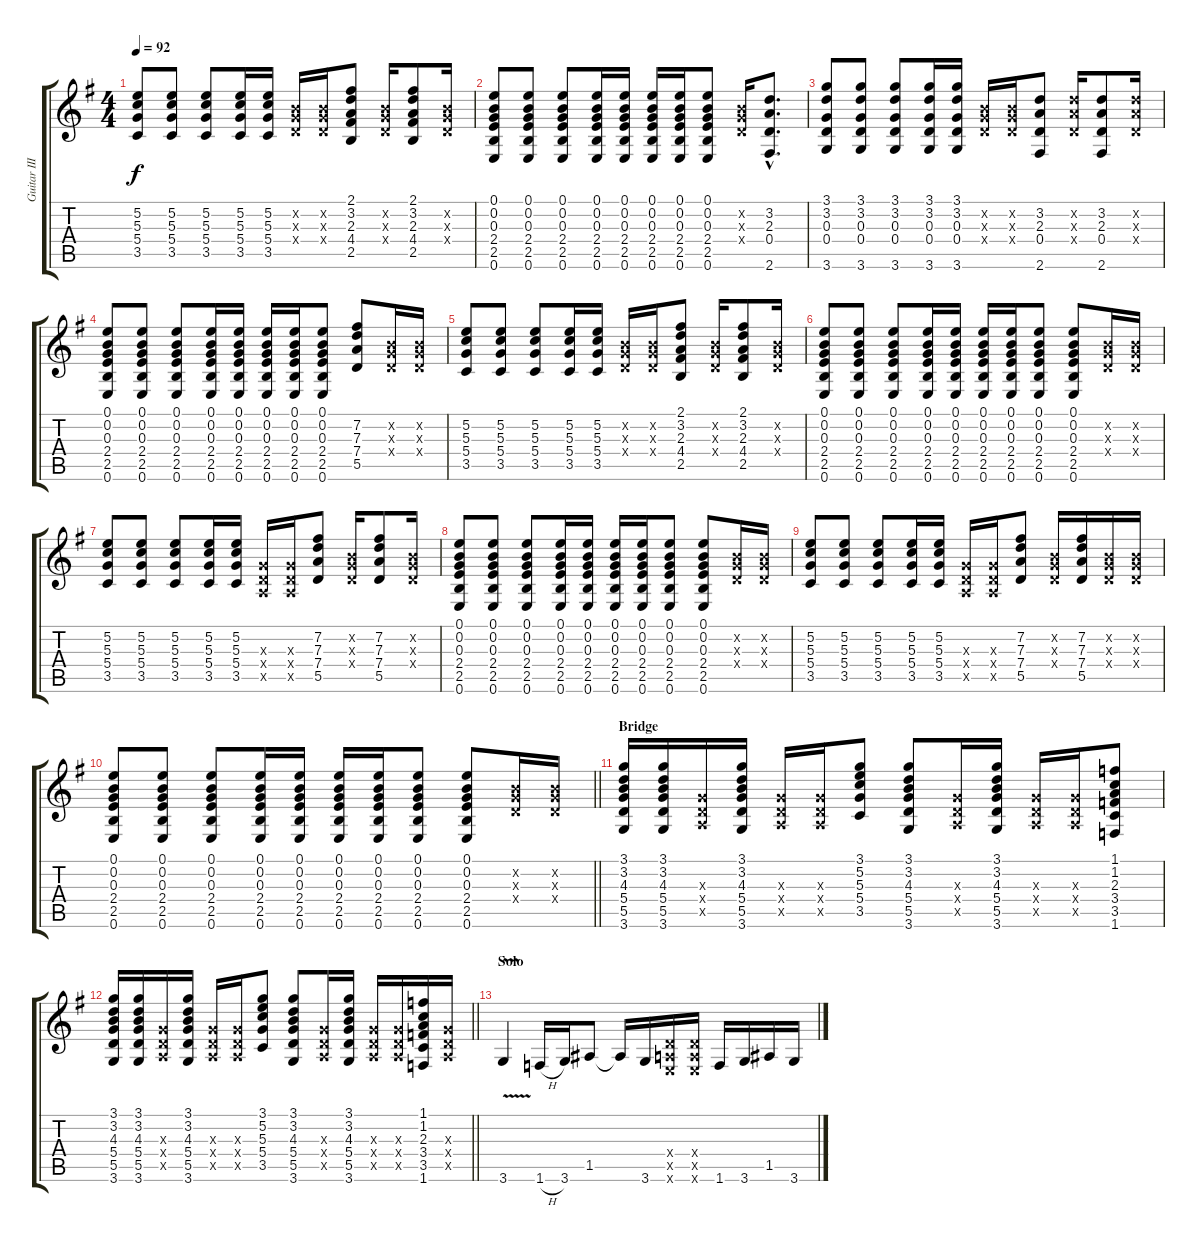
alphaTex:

\track ("Guitar III" "Guitar III") {instrument acousticguitarsteel}
\staff {score tabs}
\tuning (E4 B3 G3 D3 A2 E2) {hide}
\ts (4 4)
\tempo 92
\clef g2
\ks g
(5.2 5.3 5.4 3.5).8{dy f} (5.2 5.3 5.4 3.5).8 (5.2 5.3 5.4 3.5).8 (5.2 5.3 5.4 3.5).16 (5.2 5.3 5.4 3.5).16 (0.2{x} 0.3{x} 0.4{x}).16 (0.2{x} 0.3{x} 0.4{x}).16 (2.1 3.2 2.3 4.4 2.5).8 (0.2{x} 0.3{x} 0.4{x}).16 (2.1 3.2 2.3 4.4 2.5).8 (0.2{x} 0.3{x} 0.4{x}).16 |
(0.1 0.2 0.3 2.4 2.5 0.6).8 (0.1 0.2 0.3 2.4 2.5 0.6).8 (0.1 0.2 0.3 2.4 2.5 0.6).8 (0.1 0.2 0.3 2.4 2.5 0.6).16 (0.1 0.2 0.3 2.4 2.5 0.6).16 (0.1 0.2 0.3 2.4 2.5 0.6).16 (0.1 0.2 0.3 2.4 2.5 0.6).16 (0.1 0.2 0.3 2.4 2.5 0.6).8 (0.2{x} 0.3{x} 0.4{x}).16 (3.2{hac} 2.3{hac} 0.4{hac} 2.6{hac}).8{d} |
(3.1 3.2 0.3 0.4 3.6).8 (3.1 3.2 0.3 0.4 3.6).8 (3.1 3.2 0.3 0.4 3.6).8 (3.1 3.2 0.3 0.4 3.6).16 (3.1 3.2 0.3 0.4 3.6).16 (0.2{x} 0.3{x} 0.4{x}).16 (0.2{x} 0.3{x} 0.4{x}).16 (3.2 2.3 0.4 2.6).8 (3.2{x} 2.3{x} 0.4{x}).16 (3.2 2.3 0.4 2.6).8 (3.2{x} 2.3{x} 0.4{x}).16 |
(0.1 0.2 0.3 2.4 2.5 0.6).8 (0.1 0.2 0.3 2.4 2.5 0.6).8 (0.1 0.2 0.3 2.4 2.5 0.6).8 (0.1 0.2 0.3 2.4 2.5 0.6).16 (0.1 0.2 0.3 2.4 2.5 0.6).16 (0.1 0.2 0.3 2.4 2.5 0.6).16 (0.1 0.2 0.3 2.4 2.5 0.6).16 (0.1 0.2 0.3 2.4 2.5 0.6).8 (7.2 7.3 7.4 5.5).8 (0.2{x} 0.3{x} 0.4{x}).16 (0.2{x} 0.3{x} 0.4{x}).16 |
(5.2 5.3 5.4 3.5).8 (5.2 5.3 5.4 3.5).8 (5.2 5.3 5.4 3.5).8 (5.2 5.3 5.4 3.5).16 (5.2 5.3 5.4 3.5).16 (0.2{x} 0.3{x} 0.4{x}).16 (0.2{x} 0.3{x} 0.4{x}).16 (2.1 3.2 2.3 4.4 2.5).8 (0.2{x} 0.3{x} 0.4{x}).16 (2.1 3.2 2.3 4.4 2.5).8 (0.2{x} 0.3{x} 0.4{x}).16 |
(0.1 0.2 0.3 2.4 2.5 0.6).8 (0.1 0.2 0.3 2.4 2.5 0.6).8 (0.1 0.2 0.3 2.4 2.5 0.6).8 (0.1 0.2 0.3 2.4 2.5 0.6).16 (0.1 0.2 0.3 2.4 2.5 0.6).16 (0.1 0.2 0.3 2.4 2.5 0.6).16 (0.1 0.2 0.3 2.4 2.5 0.6).16 (0.1 0.2 0.3 2.4 2.5 0.6).8 (0.1 0.2 0.3 2.4 2.5 0.6).8 (0.2{x} 0.3{x} 0.4{x}).16 (0.2{x} 0.3{x} 0.4{x}).16 |
(5.2 5.3 5.4 3.5).8 (5.2 5.3 5.4 3.5).8 (5.2 5.3 5.4 3.5).8 (5.2 5.3 5.4 3.5).16 (5.2 5.3 5.4 3.5).16 (0.3{x} 0.4{x} 0.5{x}).16 (0.3{x} 0.4{x} 0.5{x}).16 (7.2 7.3 7.4 5.5).8 (0.2{x} 0.3{x} 0.4{x}).16 (7.2 7.3 7.4 5.5).8 (0.2{x} 0.3{x} 0.4{x}).16 |
(0.1 0.2 0.3 2.4 2.5 0.6).8 (0.1 0.2 0.3 2.4 2.5 0.6).8 (0.1 0.2 0.3 2.4 2.5 0.6).8 (0.1 0.2 0.3 2.4 2.5 0.6).16 (0.1 0.2 0.3 2.4 2.5 0.6).16 (0.1 0.2 0.3 2.4 2.5 0.6).16 (0.1 0.2 0.3 2.4 2.5 0.6).16 (0.1 0.2 0.3 2.4 2.5 0.6).8 (0.1 0.2 0.3 2.4 2.5 0.6).8 (0.2{x} 0.3{x} 0.4{x}).16 (0.2{x} 0.3{x} 0.4{x}).16 |
(5.2 5.3 5.4 3.5).8 (5.2 5.3 5.4 3.5).8 (5.2 5.3 5.4 3.5).8 (5.2 5.3 5.4 3.5).16 (5.2 5.3 5.4 3.5).16 (0.3{x} 0.4{x} 0.5{x}).16 (0.3{x} 0.4{x} 0.5{x}).16 (7.2 7.3 7.4 5.5).8 (0.2{x} 0.3{x} 0.4{x}).16 (7.2 7.3 7.4 5.5).16 (0.2{x} 0.3{x} 0.4{x}).16 (0.2{x} 0.3{x} 0.4{x}).16 |
\barLineRight lightlight
(0.1 0.2 0.3 2.4 2.5 0.6).8 (0.1 0.2 0.3 2.4 2.5 0.6).8 (0.1 0.2 0.3 2.4 2.5 0.6).8 (0.1 0.2 0.3 2.4 2.5 0.6).16 (0.1 0.2 0.3 2.4 2.5 0.6).16 (0.1 0.2 0.3 2.4 2.5 0.6).16 (0.1 0.2 0.3 2.4 2.5 0.6).16 (0.1 0.2 0.3 2.4 2.5 0.6).8 (0.1 0.2 0.3 2.4 2.5 0.6).8 (0.2{x} 0.3{x} 0.4{x}).16 (0.2{x} 0.3{x} 0.4{x}).16 |
\section ("" "Bridge")
(3.1 3.2 4.3 5.4 5.5 3.6).16 (3.1 3.2 4.3 5.4 5.5 3.6).16 (0.3{x} 0.4{x} 0.5{x}).16 (3.1 3.2 4.3 5.4 5.5 3.6).16 (0.3{x} 0.4{x} 0.5{x}).16 (0.3{x} 0.4{x} 0.5{x}).16 (3.1 5.2 5.3 5.4 3.5).8 (3.1 3.2 4.3 5.4 5.5 3.6).8 (0.3{x} 0.4{x} 0.5{x}).16 (3.1 3.2 4.3 5.4 5.5 3.6).16 (0.3{x} 0.4{x} 0.5{x}).16 (0.3{x} 0.4{x} 0.5{x}).16 (1.1 1.2 2.3 3.4 3.5 1.6).8 |
\barLineRight lightlight
(3.1 3.2 4.3 5.4 5.5 3.6).16 (3.1 3.2 4.3 5.4 5.5 3.6).16 (0.3{x} 0.4{x} 0.5{x}).16 (3.1 3.2 4.3 5.4 5.5 3.6).16 (0.3{x} 0.4{x} 0.5{x}).16 (0.3{x} 0.4{x} 0.5{x}).16 (3.1 5.2 5.3 5.4 3.5).8 (3.1 3.2 4.3 5.4 5.5 3.6).8 (0.3{x} 0.4{x} 0.5{x}).16 (3.1 3.2 4.3 5.4 5.5 3.6).16 (0.3{x} 0.4{x} 0.5{x}).16 (0.3{x} 0.4{x} 0.5{x}).16 (1.1 1.2 2.3 3.4 3.5 1.6).16 (0.3{x} 0.4{x} 0.5{x}).16 |
\section ("" "Solo")
3.6{v}.4 1.6{h}.16 3.6.16 1.5.8 1.5{t}.16 3.6.16 (0.4{x} 0.5{x} 0.6{x}).16 (0.4{x} 0.5{x} 0.6{x}).16 1.6.16 3.6.16 1.5.16 3.6.16
